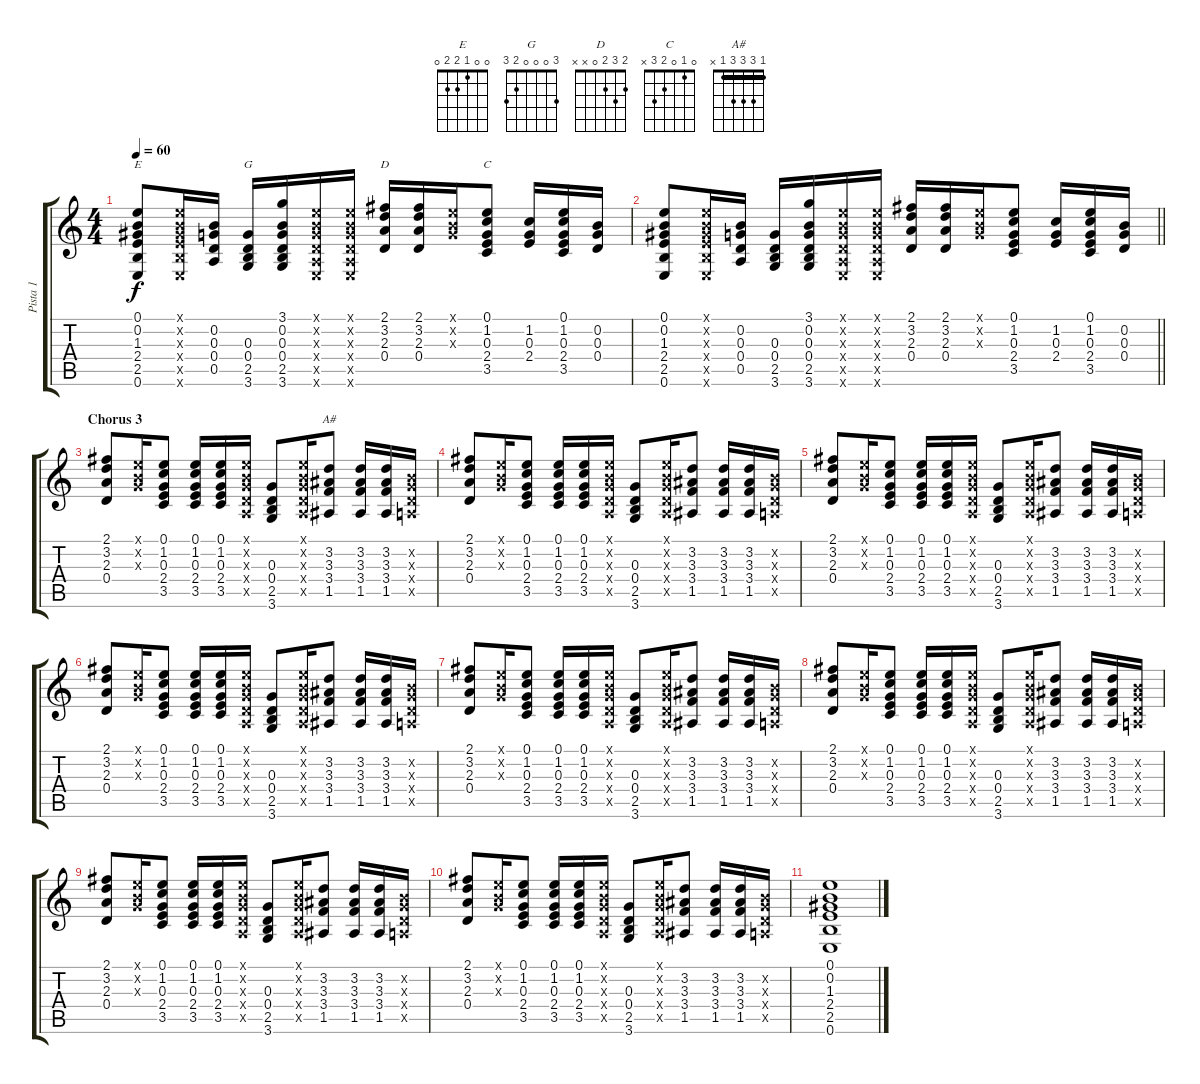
\track ("Pista 1" "Pista 1") {instrument acousticguitarsteel}
\staff {score tabs}
\tuning (E4 B3 G3 D3 A2 E2) {hide}
\chord ("E" 0 0 1 2 2 0)
\chord ("G" 3 0 0 0 2 3)
\chord ("D" 2 3 2 0 x x)
\chord ("C" 0 1 0 2 3 x)
\chord ("A#" 1 3 3 3 1 x) {barre 1}
\ts (4 4)
\tempo 60
\clef g2
\ks c
(0.1 0.2 1.3 2.4 2.5 0.6).8{ch "E" dy f} (0.1{x} 0.2{x} 1.3{x} 2.4{x} 2.5{x} 0.6{x}).16 (0.2 0.3 0.4 0.5).16 (0.3 0.4 2.5 3.6).16{ch "G"} (3.1 0.2 0.3 0.4 2.5 3.6).16 (0.1{x} 0.2{x} 0.3{x} 0.4{x} 0.5{x} 0.6{x}).16 (0.1{x} 0.2{x} 0.3{x} 0.4{x} 0.5{x} 0.6{x}).16 (2.1 3.2 2.3 0.4).16{ch "D"} (2.1 3.2 2.3 0.4).16 (0.1{x} 0.2{x} 0.3{x}).16 (0.1 1.2 0.3 2.4 3.5).8{ch "C"} (1.2 0.3 2.4).16 (0.1 1.2 0.3 2.4 3.5).16 (0.2 0.3 0.4).16 |
\barLineRight lightlight
(0.1 0.2 1.3 2.4 2.5 0.6).8 (0.1{x} 0.2{x} 1.3{x} 2.4{x} 2.5{x} 0.6{x}).16 (0.2 0.3 0.4 0.5).16 (0.3 0.4 2.5 3.6).16 (3.1 0.2 0.3 0.4 2.5 3.6).16 (0.1{x} 0.2{x} 0.3{x} 0.4{x} 0.5{x} 0.6{x}).16 (0.1{x} 0.2{x} 0.3{x} 0.4{x} 0.5{x} 0.6{x}).16 (2.1 3.2 2.3 0.4).16 (2.1 3.2 2.3 0.4).16 (0.1{x} 0.2{x} 0.3{x}).16 (0.1 1.2 0.3 2.4 3.5).8 (1.2 0.3 2.4).16 (0.1 1.2 0.3 2.4 3.5).16 (0.2 0.3 0.4).16 |
\section ("" "Chorus 3")
(2.1 3.2 2.3 0.4).8 (0.1{x} 0.2{x} 0.3{x}).16 (0.1 1.2 0.3 2.4 3.5).8 (0.1 1.2 0.3 2.4 3.5).16 (0.1 1.2 0.3 2.4 3.5).16 (0.1{x} 0.2{x} 0.3{x} 0.4{x} 0.5{x}).16 (0.3 0.4 2.5 3.6).8 (0.1{x} 0.2{x} 0.3{x} 0.4{x} 0.5{x}).16 (3.2 3.3 3.4 1.5).8{ch "A#"} (3.2 3.3 3.4 1.5).16 (3.2 3.3 3.4 1.5).16 (0.2{x} 0.3{x} 0.4{x} 0.5{x}).16 |
(2.1 3.2 2.3 0.4).8 (0.1{x} 0.2{x} 0.3{x}).16 (0.1 1.2 0.3 2.4 3.5).8 (0.1 1.2 0.3 2.4 3.5).16 (0.1 1.2 0.3 2.4 3.5).16 (0.1{x} 0.2{x} 0.3{x} 0.4{x} 0.5{x}).16 (0.3 0.4 2.5 3.6).8 (0.1{x} 0.2{x} 0.3{x} 0.4{x} 0.5{x}).16 (3.2 3.3 3.4 1.5).8 (3.2 3.3 3.4 1.5).16 (3.2 3.3 3.4 1.5).16 (0.2{x} 0.3{x} 0.4{x} 0.5{x}).16 |
(2.1 3.2 2.3 0.4).8 (0.1{x} 0.2{x} 0.3{x}).16 (0.1 1.2 0.3 2.4 3.5).8 (0.1 1.2 0.3 2.4 3.5).16 (0.1 1.2 0.3 2.4 3.5).16 (0.1{x} 0.2{x} 0.3{x} 0.4{x} 0.5{x}).16 (0.3 0.4 2.5 3.6).8 (0.1{x} 0.2{x} 0.3{x} 0.4{x} 0.5{x}).16 (3.2 3.3 3.4 1.5).8 (3.2 3.3 3.4 1.5).16 (3.2 3.3 3.4 1.5).16 (0.2{x} 0.3{x} 0.4{x} 0.5{x}).16 |
(2.1 3.2 2.3 0.4).8 (0.1{x} 0.2{x} 0.3{x}).16 (0.1 1.2 0.3 2.4 3.5).8 (0.1 1.2 0.3 2.4 3.5).16 (0.1 1.2 0.3 2.4 3.5).16 (0.1{x} 0.2{x} 0.3{x} 0.4{x} 0.5{x}).16 (0.3 0.4 2.5 3.6).8 (0.1{x} 0.2{x} 0.3{x} 0.4{x} 0.5{x}).16 (3.2 3.3 3.4 1.5).8 (3.2 3.3 3.4 1.5).16 (3.2 3.3 3.4 1.5).16 (0.2{x} 0.3{x} 0.4{x} 0.5{x}).16 |
(2.1 3.2 2.3 0.4).8 (0.1{x} 0.2{x} 0.3{x}).16 (0.1 1.2 0.3 2.4 3.5).8 (0.1 1.2 0.3 2.4 3.5).16 (0.1 1.2 0.3 2.4 3.5).16 (0.1{x} 0.2{x} 0.3{x} 0.4{x} 0.5{x}).16 (0.3 0.4 2.5 3.6).8 (0.1{x} 0.2{x} 0.3{x} 0.4{x} 0.5{x}).16 (3.2 3.3 3.4 1.5).8 (3.2 3.3 3.4 1.5).16 (3.2 3.3 3.4 1.5).16 (0.2{x} 0.3{x} 0.4{x} 0.5{x}).16 |
(2.1 3.2 2.3 0.4).8 (0.1{x} 0.2{x} 0.3{x}).16 (0.1 1.2 0.3 2.4 3.5).8 (0.1 1.2 0.3 2.4 3.5).16 (0.1 1.2 0.3 2.4 3.5).16 (0.1{x} 0.2{x} 0.3{x} 0.4{x} 0.5{x}).16 (0.3 0.4 2.5 3.6).8 (0.1{x} 0.2{x} 0.3{x} 0.4{x} 0.5{x}).16 (3.2 3.3 3.4 1.5).8 (3.2 3.3 3.4 1.5).16 (3.2 3.3 3.4 1.5).16 (0.2{x} 0.3{x} 0.4{x} 0.5{x}).16 |
(2.1 3.2 2.3 0.4).8 (0.1{x} 0.2{x} 0.3{x}).16 (0.1 1.2 0.3 2.4 3.5).8 (0.1 1.2 0.3 2.4 3.5).16 (0.1 1.2 0.3 2.4 3.5).16 (0.1{x} 0.2{x} 0.3{x} 0.4{x} 0.5{x}).16 (0.3 0.4 2.5 3.6).8 (0.1{x} 0.2{x} 0.3{x} 0.4{x} 0.5{x}).16 (3.2 3.3 3.4 1.5).8 (3.2 3.3 3.4 1.5).16 (3.2 3.3 3.4 1.5).16 (0.2{x} 0.3{x} 0.4{x} 0.5{x}).16 |
(2.1 3.2 2.3 0.4).8 (0.1{x} 0.2{x} 0.3{x}).16 (0.1 1.2 0.3 2.4 3.5).8 (0.1 1.2 0.3 2.4 3.5).16 (0.1 1.2 0.3 2.4 3.5).16 (0.1{x} 0.2{x} 0.3{x} 0.4{x} 0.5{x}).16 (0.3 0.4 2.5 3.6).8 (0.1{x} 0.2{x} 0.3{x} 0.4{x} 0.5{x}).16 (3.2 3.3 3.4 1.5).8 (3.2 3.3 3.4 1.5).16 (3.2 3.3 3.4 1.5).16 (0.2{x} 0.3{x} 0.4{x} 0.5{x}).16 |
(0.1 0.2 1.3 2.4 2.5 0.6).1
